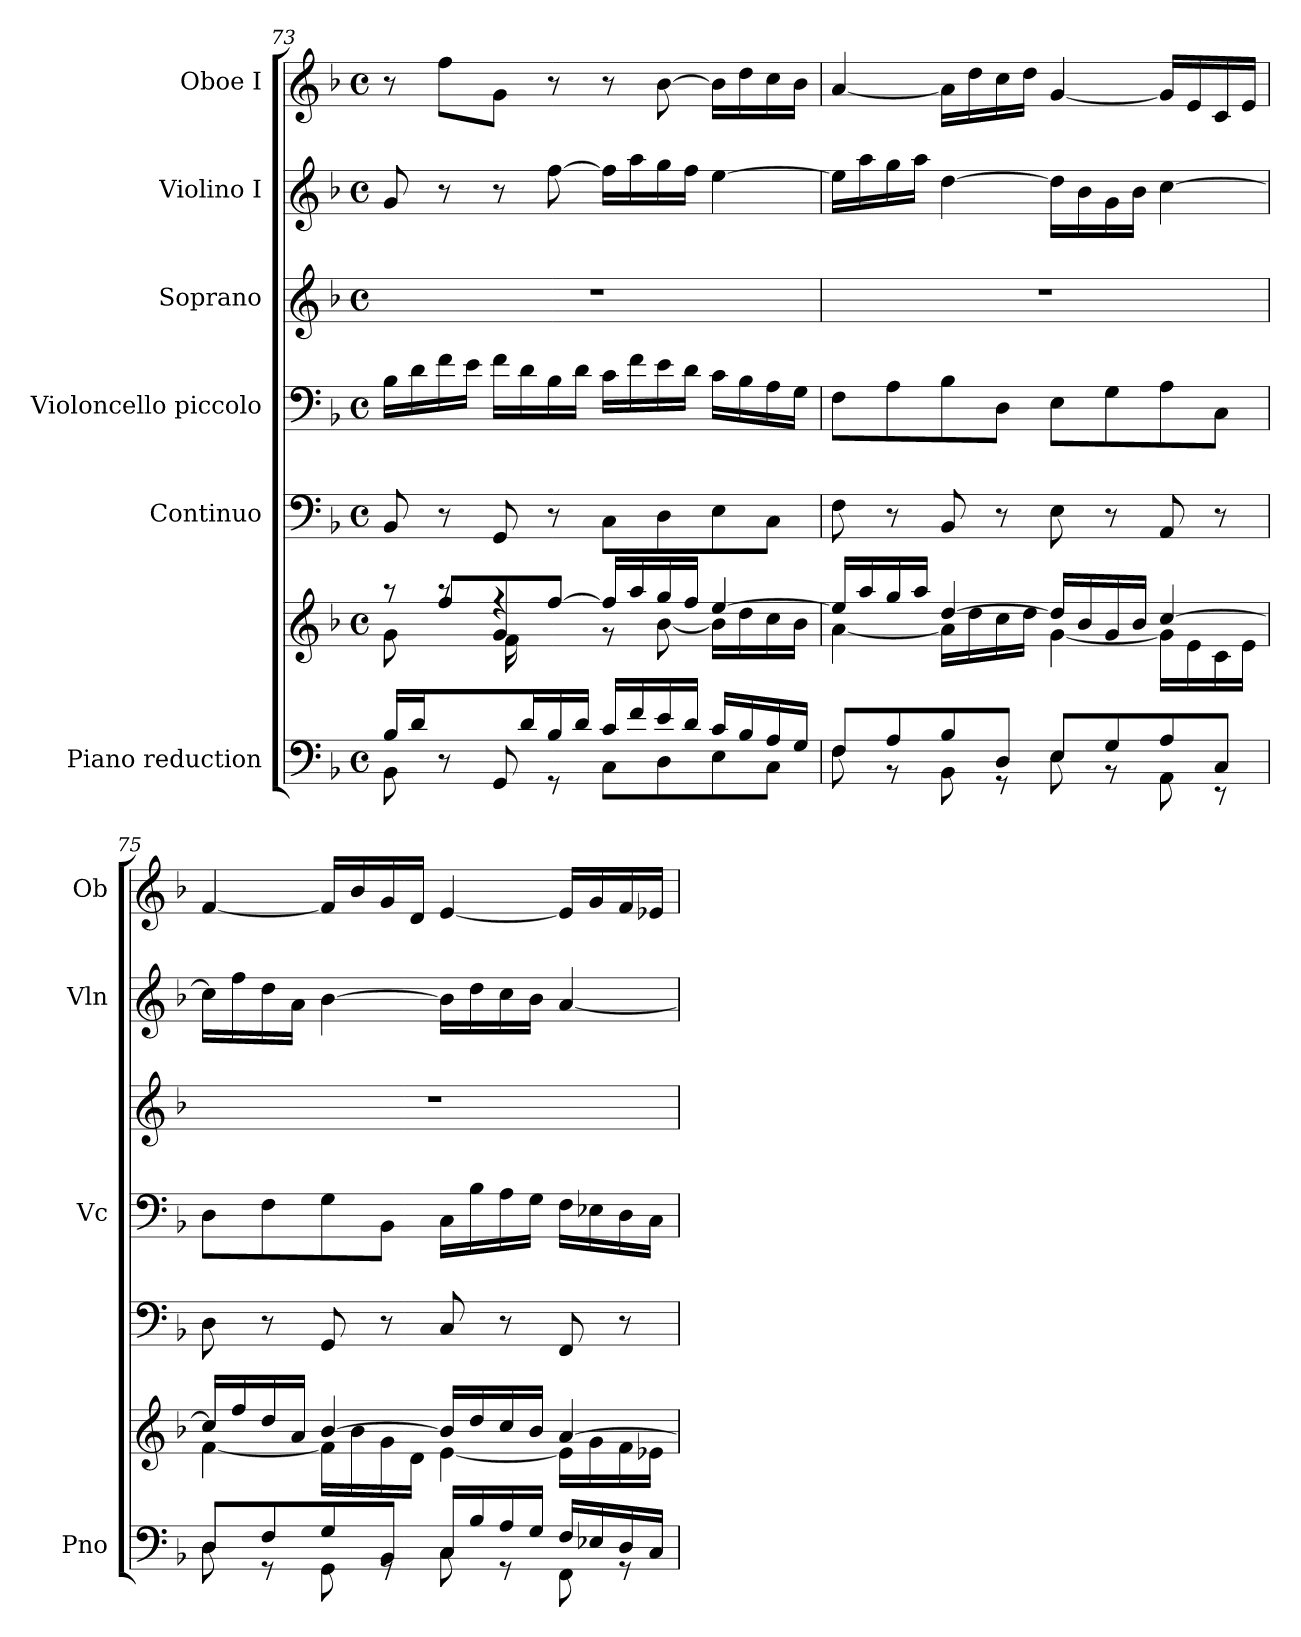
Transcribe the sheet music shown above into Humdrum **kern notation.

**kern	**kern	**kern	**kern	**kern	**kern	**kern
*part6	*part6	*part5	*part4	*part3	*part2	*part1
*staff7	*staff6	*staff5	*staff4	*staff3	*staff2	*staff1
*I"Piano reduction	*	*I"Continuo	*I"Violoncello piccolo	*I"Soprano	*I"Violino I	*I"Oboe I
*I'Pno	*	*	*I'Vc	*	*I'Vln	*I'Ob
*clefF4	*clefG2	*clefF4	*clefF4	*clefG2	*clefG2	*clefG2
*k[b-]	*k[b-]	*k[b-]	*k[b-]	*k[b-]	*k[b-]	*k[b-]
*M4/4	*M4/4	*M4/4	*M4/4	*M4/4	*M4/4	*M4/4
*met(c)	*met(c)	*met(c)	*met(c)	*met(c)	*met(c)	*met(c)
=73	=73	=73	=73	=73	=73	=73
*^	*^	*	*	*	*	*
*	*	*	*^	*	*	*	*	*
16B-/LL	8BB-\	8r	8g\	8ryy	8BB-/	16B-\LL	1r	8g/	8r
16d/	.	.	.	.	.	16d\	.	.	.
8.ryy	8r	8ff/L	8raa	16f\	8r	16f\	.	8r	8ff\L
.	.	.	.	16e\JJ	.	16e\JJ	.	.	.
.	8GG/	8g/	4rff	16f\LL	8GG/	16f\LL	.	8r	8g\J
16d/	.	.	.	2ryy	.	16d\	.	.	.
16B-/	8r	[8ff/J	.	.	8r	16B-\	.	[8ff\	8r
16d/JJ	.	.	.	.	.	16d\JJ	.	.	.
16c/LL	8C\L	16ff/LL]	8r	.	8C\L	16c\LL	.	16ff\LL]	8r
16f/	.	16aa/	.	.	.	16f\	.	16aa\	.
16e/	8D\	16gg/	[8b-\	.	8D\	16e\	.	16gg\	[8b-\
16d/JJ	.	16ff/JJ	.	.	.	16d\JJ	.	16ff\JJ	.
16c/LL	8E\	[4ee/	16b-\LL]	.	8E\	16c\LL	.	[4ee\	16b-\LL]
16B-/	.	.	16dd\	8.ryy	.	16B-\	.	.	16dd\
16A/	8C\J	.	16cc\	.	8C\J	16A\	.	.	16cc\
16G/JJ	.	.	16b-\JJ	.	.	16G\JJ	.	.	16b-\JJ
*	*	*	*v	*v	*	*	*	*	*
!!LO:PB:g=z
=74	=74	=74	=74	=74	=74	=74	=74	=74
8F/L	8F\	16ee/LL]	[4a\	8F\	8F\L	1r	16ee\LL]	[4a/
.	.	16aa/	.	.	.	.	16aa\	.
8A/	8r	16gg/	.	8r	8A\	.	16gg\	.
.	.	16aa/JJ	.	.	.	.	16aa\JJ	.
8B-/	8BB-\	[4dd/	16a\LL]	8BB-/	8B-\	.	[4dd\	16a\LL]
.	.	.	16dd\	.	.	.	.	16dd\
8D/J	8r	.	16cc\	8r	8D\J	.	.	16cc\
.	.	.	16dd\JJ	.	.	.	.	16dd\JJ
8E/L	8E\	16dd/LL]	[4g\	8E\	8E\L	.	16dd\LL]	[4g/
.	.	16b-/	.	.	.	.	16b-\	.
8G/	8r	16g/	.	8r	8G\	.	16g\	.
.	.	16b-/JJ	.	.	.	.	16b-\JJ	.
8A/	8AA\	[4cc/	16g\LL]	8AA/	8A\	.	[4cc\	16g/LL]
.	.	.	16e\	.	.	.	.	16e/
8C/J	8r	.	16c\	8r	8C\J	.	.	16c/
.	.	.	16e\JJ	.	.	.	.	16e/JJ
=75	=75	=75	=75	=75	=75	=75	=75	=75
8D/L	8D\	16cc/LL]	[4f\	8D\	8D\L	1r	16cc\LL]	[4f/
.	.	16ff/	.	.	.	.	16ff\	.
8F/	8rGG	16dd/	.	8r	8F\	.	16dd\	.
.	.	16a/JJ	.	.	.	.	16a\JJ	.
8G/	8GG\	[4b-/	16f\LL]	8GG/	8G\	.	[4b-\	16f/LL]
.	.	.	16b-\	.	.	.	.	16b-/
8BB-/J	8rGG	.	16g\	8r	8BB-\J	.	.	16g/
.	.	.	16d\JJ	.	.	.	.	16d/JJ
16C/LL	8C\	16b-/LL]	[4e\	8C/	16C\LL	.	16b-\LL]	[4e/
16B-/	.	16dd/	.	.	16B-\	.	16dd\	.
16A/	8rGG	16cc/	.	8r	16A\	.	16cc\	.
16G/JJ	.	16b-/JJ	.	.	16G\JJ	.	16b-\JJ	.
16F/LL	8FF\	[4a/	16e\LL]	8FF/	16F\LL	.	[4a/	16e/LL]
16E-X/	.	.	16g\	.	16E-X\	.	.	16g/
16D/	8rGG	.	16f\	8r	16D\	.	.	16f/
16C/JJ	.	.	16e-X\JJ	.	16C\JJ	.	.	16e-X/JJ
*v	*v	*	*	*	*	*	*	*
*	*v	*v	*	*	*	*	*
=	=	=	=	=	=	=
*-	*-	*-	*-	*-	*-	*-
